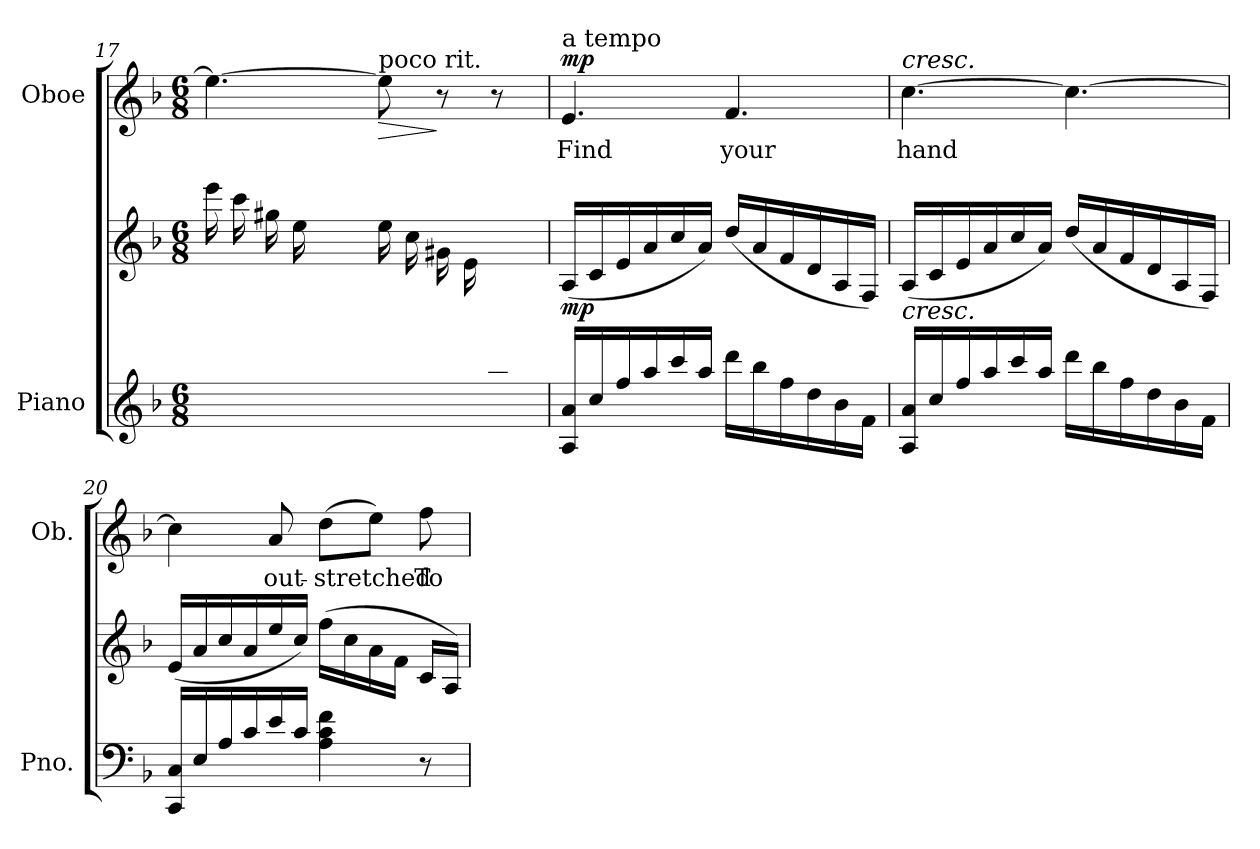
**kern	**kern	**dynam	**kern	**text	**dynam
*part2	*part2	*part2	*part1	*part1	*part1
*staff3	*staff2	*staff2/3	*staff1	*staff1	*staff1
*I"Piano	*	*	*I"Oboe	*	*
*I'Pno.	*	*	*I'Ob.	*	*
*clefG2	*clefG2	*	*clefG2	*	*
*k[b-]	*k[b-]	*	*k[b-]	*	*
*M6/8	*M6/8	*	*M6/8	*	*
=17	=17	=17	=17	=17	=17
*	*^	*	*	*	*
4ryy	2.ryy	(16eee\LL	.	4.ee\_	.	.
.	.	16ccc\	.	.	.	.
.	.	16gg#X\	.	.	.	.
.	.	16ee\	.	.	.	.
16cc/	.	8ryy	.	.	.	.
16g#X/JJ)	.	.	.	.	.	.
!	!	!	!	!LO:TX:a:t=poco rit.	!	!
!	!	!	!	!	!	!LO:HP:b
4ryy	.	(16ee\LL	.	8ee\]	.	>
.	.	16cc\	.	.	.	.
.	.	16g#X\	.	8r	.	]
.	.	16e\	.	.	.	.
*clefF4	*	*	*	*	*	*
16c/	.	8ryy	.	8r	.	.
16G#X/JJ)	.	.	.	.	.	.
*	*v	*v	*	*	*	*
=18	=18	=18	=18	=18	=18
!	!	!	!LO:TX:a:t=a tempo	!	!
!	!	!LO:DY:b	!	!LO:LY:b	!LO:DY:a
16CC/ 16C/LL	(>16A/LL	mp	4.e/	Find	mp
16E/	16c/	.	.	.	.
16A/	16e/	.	.	.	.
16c/	16a/	.	.	.	.
16e/	16cc/	.	.	.	.
16c/JJ	16a/JJ)	.	.	.	.
!	!	!	!	!LO:LY:b	!
16f\LL	(>16dd/LL	.	4.f/	your	.
16d\	16a/	.	.	.	.
16A\	16f/	.	.	.	.
16F\	16d/	.	.	.	.
16D\	16A/	.	.	.	.
16AA\JJ	16F/JJ)	.	.	.	.
!!LO:PB:g=z
=19	=19	=19	=19	=19	=19
!	!	!	!LO:TX:a:i:t=cresc.	!	!
!	!LO:TX:b:i:t=cresc.	!	!	!	!
!	!	!	!	!LO:LY:b	!
16CC/ 16C/LL	(>16A/LL	.	[4.cc\	hand	.
16E/	16c/	.	.	.	.
16A/	16e/	.	.	.	.
16c/	16a/	.	.	.	.
16e/	16cc/	.	.	.	.
16c/JJ	16a/JJ)	.	.	.	.
16f\LL	(>16dd/LL	.	4.cc\_	.	.
16d\	16a/	.	.	.	.
16A\	16f/	.	.	.	.
16F\	16d/	.	.	.	.
16D\	16A/	.	.	.	.
16AA\JJ	16F/JJ)	.	.	.	.
=20	=20	=20	=20	=20	=20
16CC/ 16C/LL	(16e/LL	.	4cc\]	.	.
16E/	16a/	.	.	.	.
16A/	16cc/	.	.	.	.
16c/	16a/	.	.	.	.
!	!	!	!	!LO:LY:b	!
16e/	16ee/	.	8a/	out-	.
16c/JJ	16cc/JJ)	.	.	.	.
!	!	!	!	!LO:LY:b	!
4A\ 4c\ 4f\	(16ff\LL	.	(8dd\L	-stretched	.
.	16cc\	.	.	.	.
.	16a\	.	8ee\J)	.	.
.	16f\JJ	.	.	.	.
!	!	!	!	!LO:LY:b	!
8r	16c/LL	.	8ff\	To	.
.	16A/JJ)	.	.	.	.
=	=	=	=	=	=
*-	*-	*-	*-	*-	*-
